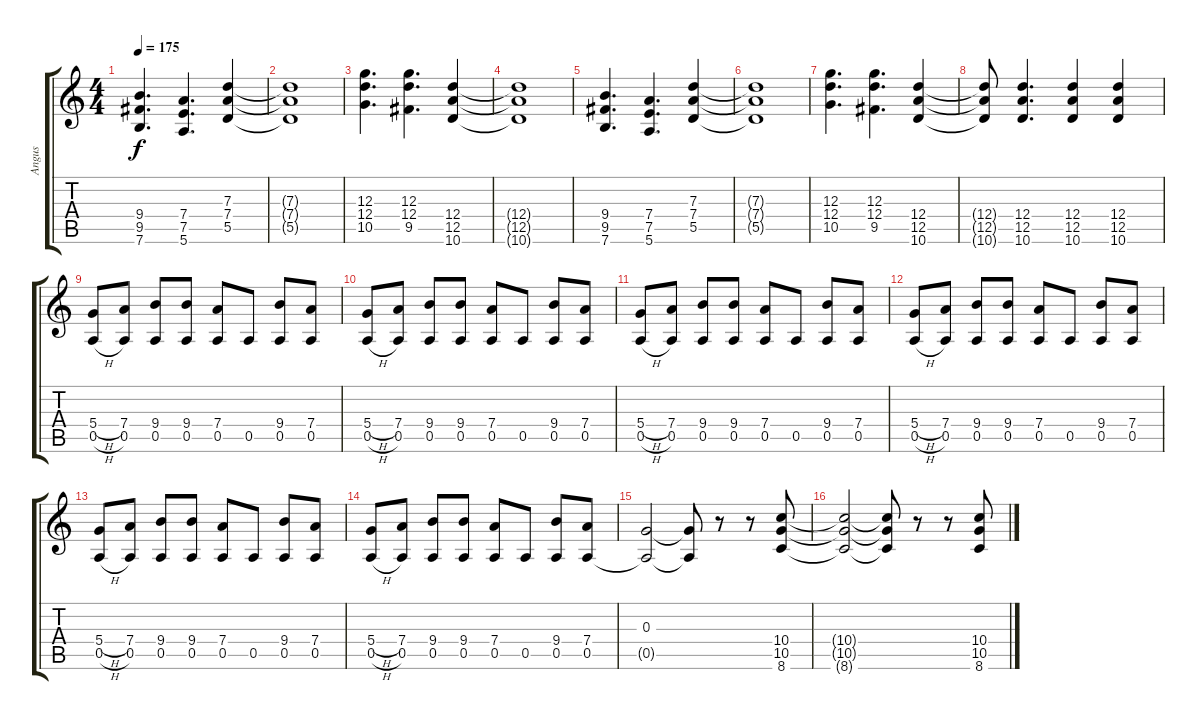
\track ("Angus" "Angus") {instrument distortionguitar}
\staff {score tabs}
\tuning (E4 B3 G3 D3 A2 E2) {hide}
\ts (4 4)
\tempo 175
\clef g2
\ks c
(9.4 9.5 7.6).4{d dy f} (7.4 7.5 5.6).4{d} (7.3 7.4 5.5).4 |
(7.3{t} 7.4{t} 5.5{t}).1 |
(12.3 12.4 10.5).4{d} (12.3 12.4 9.5).4{d} (12.4 12.5 10.6).4 |
(12.4{t} 12.5{t} 10.6{t}).1 |
(9.4 9.5 7.6).4{d} (7.4 7.5 5.6).4{d} (7.3 7.4 5.5).4 |
(7.3{t} 7.4{t} 5.5{t}).1 |
(12.3 12.4 10.5).4{d} (12.3 12.4 9.5).4{d} (12.4 12.5 10.6).4 |
(12.4{t} 12.5{t} 10.6{t}).8 (12.4 12.5 10.6).4{d} (12.4 12.5 10.6).4 (12.4 12.5 10.6).4 |
(5.4{h} 0.5{h}).8 (7.4 0.5).8 (9.4 0.5).8 (9.4 0.5).8 (7.4 0.5).8 0.5.8 (9.4 0.5).8 (7.4 0.5).8 |
(5.4{h} 0.5{h}).8 (7.4 0.5).8 (9.4 0.5).8 (9.4 0.5).8 (7.4 0.5).8 0.5.8 (9.4 0.5).8 (7.4 0.5).8 |
(5.4{h} 0.5{h}).8 (7.4 0.5).8 (9.4 0.5).8 (9.4 0.5).8 (7.4 0.5).8 0.5.8 (9.4 0.5).8 (7.4 0.5).8 |
(5.4{h} 0.5{h}).8 (7.4 0.5).8 (9.4 0.5).8 (9.4 0.5).8 (7.4 0.5).8 0.5.8 (9.4 0.5).8 (7.4 0.5).8 |
(5.4{h} 0.5{h}).8 (7.4 0.5).8 (9.4 0.5).8 (9.4 0.5).8 (7.4 0.5).8 0.5.8 (9.4 0.5).8 (7.4 0.5).8 |
(5.4{h} 0.5{h}).8 (7.4 0.5).8 (9.4 0.5).8 (9.4 0.5).8 (7.4 0.5).8 0.5.8 (9.4 0.5).8 (7.4 0.5).8 |
(0.3 0.5{t}).2 (0.3{t} 0.5{t}).8 r.8 r.8 (10.4 10.5 8.6).8 |
(10.4{t} 10.5{t} 8.6{t}).2 (10.4{t} 10.5{t} 8.6{t}).8 r.8 r.8 (10.4 10.5 8.6).8
